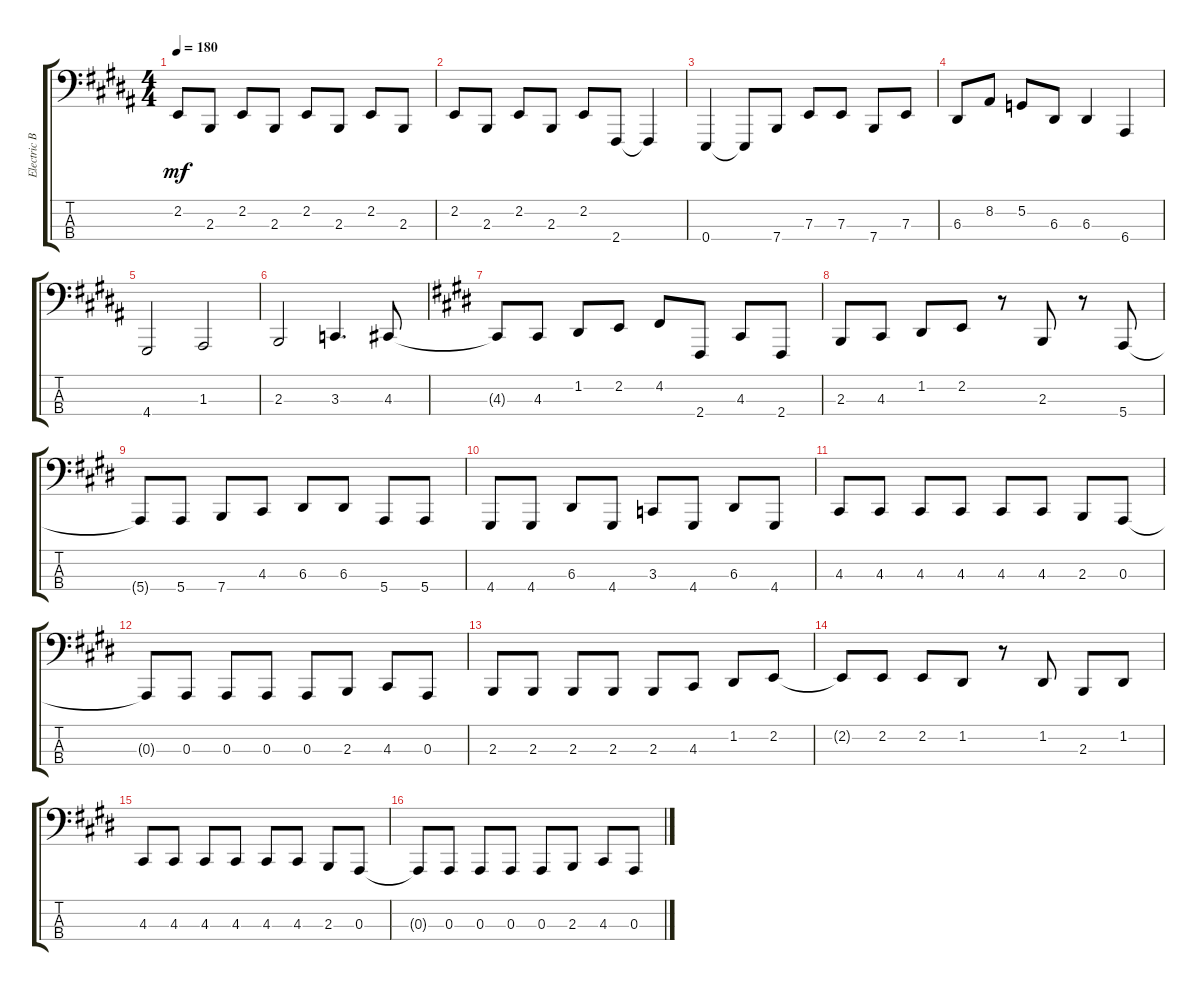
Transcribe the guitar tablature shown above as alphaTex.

\track ("Electric Bass" "Electric B") {instrument violin}
\staff {score tabs}
\tuning (G2 D2 A1 E1) {hide}
\ts (4 4)
\tempo 180
\clef f4
\ks b
2.2.8{dy mf} 2.3.8 2.2.8 2.3.8 2.2.8 2.3.8 2.2.8 2.3.8 |
2.2.8 2.3.8 2.2.8 2.3.8 2.2.8 2.4.8 2.4{t}.4 |
0.4.4 0.4{t}.8 7.4.8 7.3.8 7.3.8 7.4.8 7.3.8 |
6.3.8 8.2.8 5.2.8 6.3.8 6.3.4 6.4.4 |
4.4.2 1.3.2 |
2.3.2 3.3.4{d} 4.3.8 |
\ks e
4.3{t}.8 4.3.8 1.2.8 2.2.8 4.2.8 2.4.8 4.3.8 2.4.8 |
2.3.8 4.3.8 1.2.8 2.2.8 r.8 2.3.8 r.8 5.4.8 |
5.4{t}.8 5.4.8 7.4.8 4.3.8 6.3.8 6.3.8 5.4.8 5.4.8 |
4.4.8 4.4.8 6.3.8 4.4.8 3.3.8 4.4.8 6.3.8 4.4.8 |
4.3.8 4.3.8 4.3.8 4.3.8 4.3.8 4.3.8 2.3.8 0.3.8 |
0.3{t}.8 0.3.8 0.3.8 0.3.8 0.3.8 2.3.8 4.3.8 0.3.8 |
2.3.8 2.3.8 2.3.8 2.3.8 2.3.8 4.3.8 1.2.8 2.2.8 |
2.2{t}.8 2.2.8 2.2.8 1.2.8 r.8 1.2.8 2.3.8 1.2.8 |
4.3.8 4.3.8 4.3.8 4.3.8 4.3.8 4.3.8 2.3.8 0.3.8 |
0.3{t}.8 0.3.8 0.3.8 0.3.8 0.3.8 2.3.8 4.3.8 0.3.8
